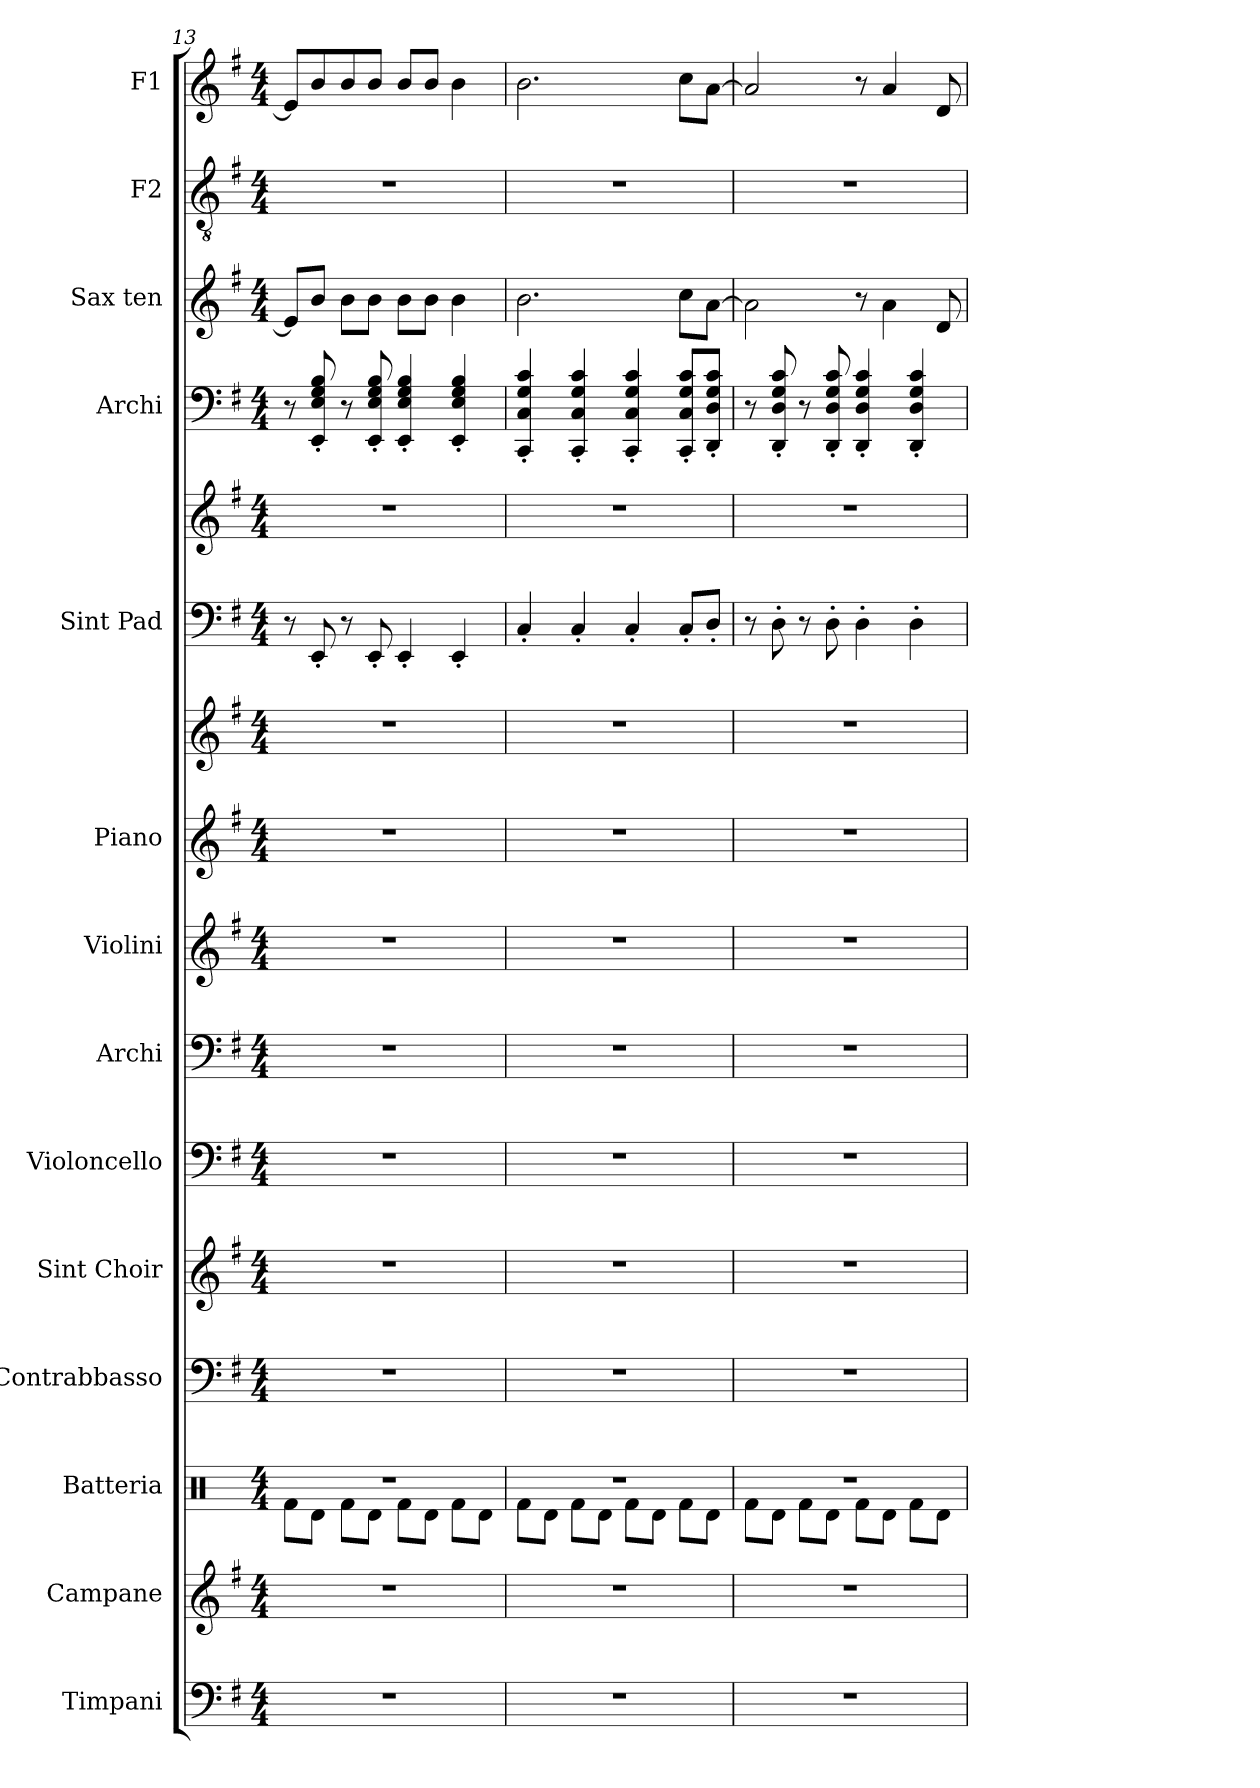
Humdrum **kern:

**kern	**kern	**kern	**kern	**kern	**kern	**kern	**kern	**kern	**kern	**kern	**kern	**kern	**kern	**kern	**kern
*part14	*part13	*part12	*part11	*part10	*part9	*part8	*part7	*part6	*part6	*part5	*part5	*part4	*part3	*part2	*part1
*staff16	*staff15	*staff14	*staff13	*staff12	*staff11	*staff10	*staff9	*staff8	*staff7	*staff6	*staff5	*staff4	*staff3	*staff2	*staff1
*I"Timpani	*I"Campane	*I"Batteria	*I"Contrabbasso	*I"Sint Choir	*I"Violoncello	*I"Archi	*I"Violini	*I"Piano	*	*I"Sint Pad	*	*I"Archi	*I"Sax ten	*I"F2	*I"F1
*I'Tmp	*I'Cmp	*I'Batt	*I'Cb	*I'Sint	*I'Vc	*I'Ar	*I'Vl.	*	*	*I'Sint	*	*I'Ar	*I'Sax.t	*I'F2	*I'F1
*clefF4	*clefG2	*clefX	*clefF4	*clefG2	*clefF4	*clefF4	*clefG2	*clefG2	*clefG2	*clefF4	*clefG2	*clefF4	*clefG2	*clefGv2	*clefG2
*	*	*	*ITrd7c12	*	*	*	*	*	*	*	*	*	*ITrd8c14	*ITrd8c14	*
*k[f#]	*k[f#]	*k[]	*k[f#]	*k[f#]	*k[f#]	*k[f#]	*k[f#]	*k[f#]	*k[f#]	*k[f#]	*k[f#]	*k[f#]	*k[f#]	*k[f#]	*k[f#]
*M4/4	*M4/4	*M4/4	*M4/4	*M4/4	*M4/4	*M4/4	*M4/4	*M4/4	*M4/4	*M4/4	*M4/4	*M4/4	*M4/4	*M4/4	*M4/4
=13	=13	=13	=13	=13	=13	=13	=13	=13	=13	=13	=13	=13	=13	=13	=13
*	*	*^	*	*	*	*	*	*	*	*	*	*	*	*	*
1r	1r	1r	8Rf\L	1r	1r	1r	1r	1r	1r	1r	8r	1r	8r	8E/L]	1r	8ei/L]
.	.	.	8Rd\J	.	.	.	.	.	.	.	8EE'/	.	8EE/' 8E/' 8G/' 8B/'	8B/J	.	8bi/
.	.	.	8Rf\L	.	.	.	.	.	.	.	8r	.	8r	8B\L	.	8bi/
.	.	.	8Rd\J	.	.	.	.	.	.	.	8EE'/	.	8EE/' 8E/' 8G/' 8B/'	8B\J	.	8bi/J
.	.	.	8Rf\L	.	.	.	.	.	.	.	4EE'/	.	4EE/' 4E/' 4G/' 4B/'	8B\L	.	8bi/L
.	.	.	8Rd\J	.	.	.	.	.	.	.	.	.	.	8B\J	.	8bi/J
.	.	.	8Rf\L	.	.	.	.	.	.	.	4EE'/	.	4EE/' 4E/' 4G/' 4B/'	4B\	.	4bi\
.	.	.	8Rd\J	.	.	.	.	.	.	.	.	.	.	.	.	.
=14	=14	=14	=14	=14	=14	=14	=14	=14	=14	=14	=14	=14	=14	=14	=14	=14
1r	1r	1r	8Rf\L	1r	1r	1r	1r	1r	1r	1r	4C'/	1r	4CC/' 4C/' 4G/' 4c/'	2.B\	1r	2.b\
.	.	.	8Rd\J	.	.	.	.	.	.	.	.	.	.	.	.	.
.	.	.	8Rf\L	.	.	.	.	.	.	.	4C'/	.	4CC/' 4C/' 4G/' 4c/'	.	.	.
.	.	.	8Rd\J	.	.	.	.	.	.	.	.	.	.	.	.	.
.	.	.	8Rf\L	.	.	.	.	.	.	.	4C'/	.	4CC/' 4C/' 4G/' 4c/'	.	.	.
.	.	.	8Rd\J	.	.	.	.	.	.	.	.	.	.	.	.	.
.	.	.	8Rf\L	.	.	.	.	.	.	.	8C'/L	.	8CC'/ 8C'/ 8G'/ 8c'/L	8c\L	.	8cc\L
.	.	.	8Rd\J	.	.	.	.	.	.	.	8D'/J	.	8DD'/ 8D'/ 8G'/ 8c'/J	[8A\J	.	[8a\J
=15	=15	=15	=15	=15	=15	=15	=15	=15	=15	=15	=15	=15	=15	=15	=15	=15
1r	1r	1r	8Rf\L	1r	1r	1r	1r	1r	1r	1r	8r	1r	8r	2A\]	1r	2a/]
.	.	.	8Rd\J	.	.	.	.	.	.	.	8D'\	.	8DD/' 8D/' 8G/' 8c/'	.	.	.
.	.	.	8Rf\L	.	.	.	.	.	.	.	8r	.	8r	.	.	.
.	.	.	8Rd\J	.	.	.	.	.	.	.	8D'\	.	8DD/' 8D/' 8G/' 8c/'	.	.	.
.	.	.	8Rf\L	.	.	.	.	.	.	.	4D'\	.	4DD/' 4D/' 4G/' 4c/'	8r	.	8r
.	.	.	8Rd\J	.	.	.	.	.	.	.	.	.	.	4A\	.	4a/
.	.	.	8Rf\L	.	.	.	.	.	.	.	4D'\	.	4DD/' 4D/' 4G/' 4c/'	.	.	.
.	.	.	8Rd\J	.	.	.	.	.	.	.	.	.	.	8D/	.	8d/
*	*	*v	*v	*	*	*	*	*	*	*	*	*	*	*	*	*
=	=	=	=	=	=	=	=	=	=	=	=	=	=	=	=
*-	*-	*-	*-	*-	*-	*-	*-	*-	*-	*-	*-	*-	*-	*-	*-
